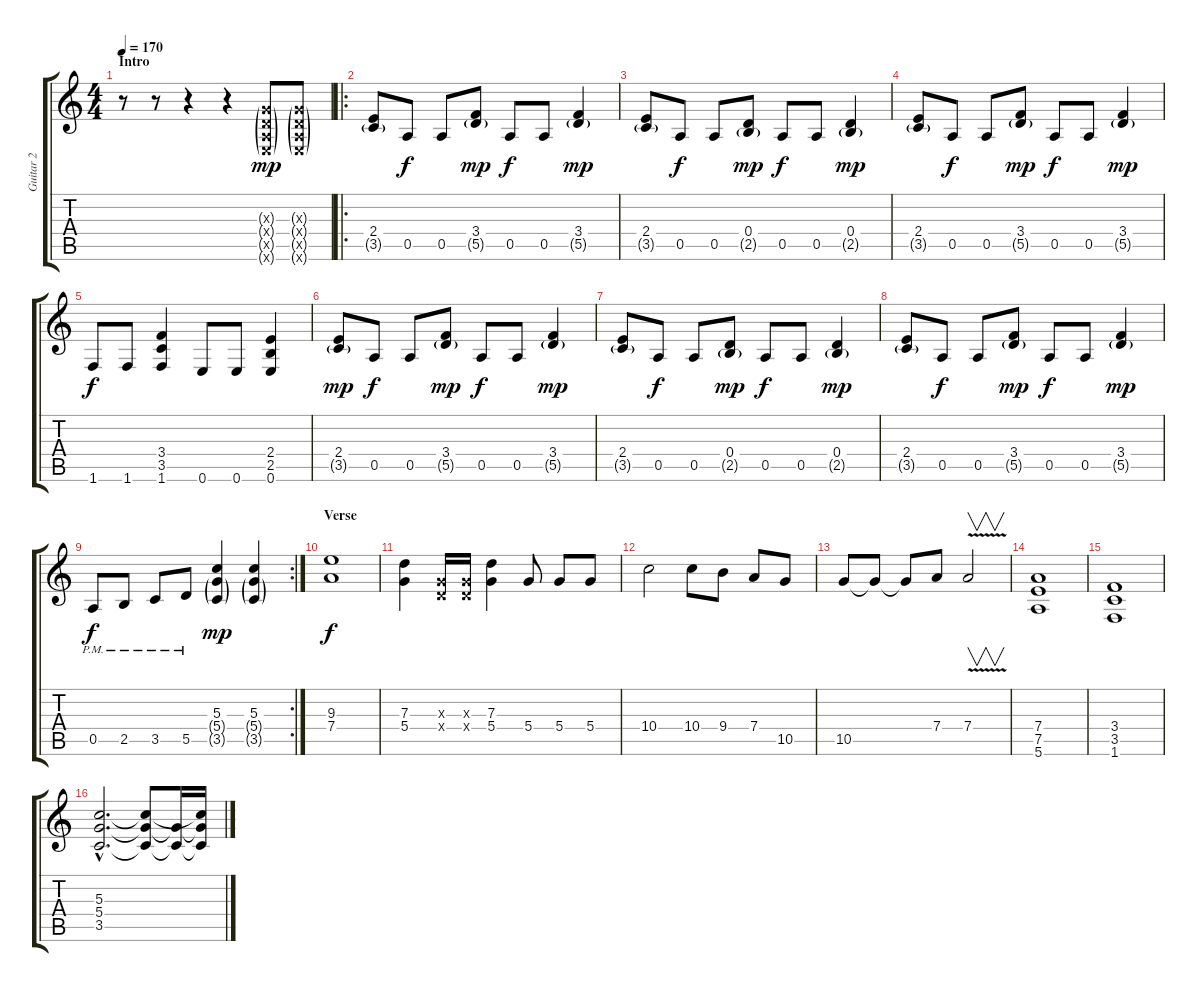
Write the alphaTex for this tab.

\track ("Guitar 2" "Guitar 2") {instrument distortionguitar}
\staff {score tabs}
\tuning (E4 B3 G3 D3 A2 E2) {hide}
\ts (4 4)
\section ("" "Intro")
\tempo 170
\clef g2
\ks c
r.8{dy mp instrument distortionguitar} r.8 r.4 r.4 (0.3{g x} 0.4{g x} 0.5{g x} 0.6{g x}).8 (0.3{g x} 0.4{g x} 0.5{g x} 0.6{g x}).8 |
\ro
(2.4 3.5{g}).8 0.5.8{dy f} 0.5.8 (3.4 5.5{g}).8{dy mp} 0.5.8{dy f} 0.5.8 (3.4 5.5{g}).4{dy mp} |
(2.4 3.5{g}).8 0.5.8{dy f} 0.5.8 (0.4 2.5{g}).8{dy mp} 0.5.8{dy f} 0.5.8 (0.4 2.5{g}).4{dy mp} |
(2.4 3.5{g}).8 0.5.8{dy f} 0.5.8 (3.4 5.5{g}).8{dy mp} 0.5.8{dy f} 0.5.8 (3.4 5.5{g}).4{dy mp} |
1.6.8{dy f} 1.6.8 (3.4 3.5 1.6).4 0.6.8 0.6.8 (2.4 2.5 0.6).4 |
(2.4 3.5{g}).8{dy mp} 0.5.8{dy f} 0.5.8 (3.4 5.5{g}).8{dy mp} 0.5.8{dy f} 0.5.8 (3.4 5.5{g}).4{dy mp} |
(2.4 3.5{g}).8 0.5.8{dy f} 0.5.8 (0.4 2.5{g}).8{dy mp} 0.5.8{dy f} 0.5.8 (0.4 2.5{g}).4{dy mp} |
(2.4 3.5{g}).8 0.5.8{dy f} 0.5.8 (3.4 5.5{g}).8{dy mp} 0.5.8{dy f} 0.5.8 (3.4 5.5{g}).4{dy mp} |
\rc 2
0.5{pm}.8{dy f} 2.5{pm}.8 3.5{pm}.8 5.5{pm}.8 (5.3 5.4{g} 3.5{g}).4{dy mp instrument distortionguitar} (5.3 5.4{g} 3.5{g}).4 |
\section ("" "Verse")
(9.3 7.4).1{dy f} |
(7.3 5.4).4 (0.3{x} 0.4{x}).16 (0.3{x} 0.4{x}).16 (7.3 5.4).4 5.4.8 5.4.8 5.4.8 |
10.4.2 10.4.8 9.4.8 7.4.8 10.5.8 |
10.5.8 10.5{t}.8 10.5{t}.8 7.4.8 7.4{v}.2{v instrument guitarharmonics} |
(7.4 7.5 5.6).1{instrument distortionguitar} |
(3.4 3.5 1.6).1 |
(5.3{hac} 5.4{hac} 3.5{hac}).2{d} (5.3{t} 5.4{t} 3.5{t}).8 (5.4{t} 3.5{t}).16 (5.3{t} 5.4{t} 3.5{t}).16
